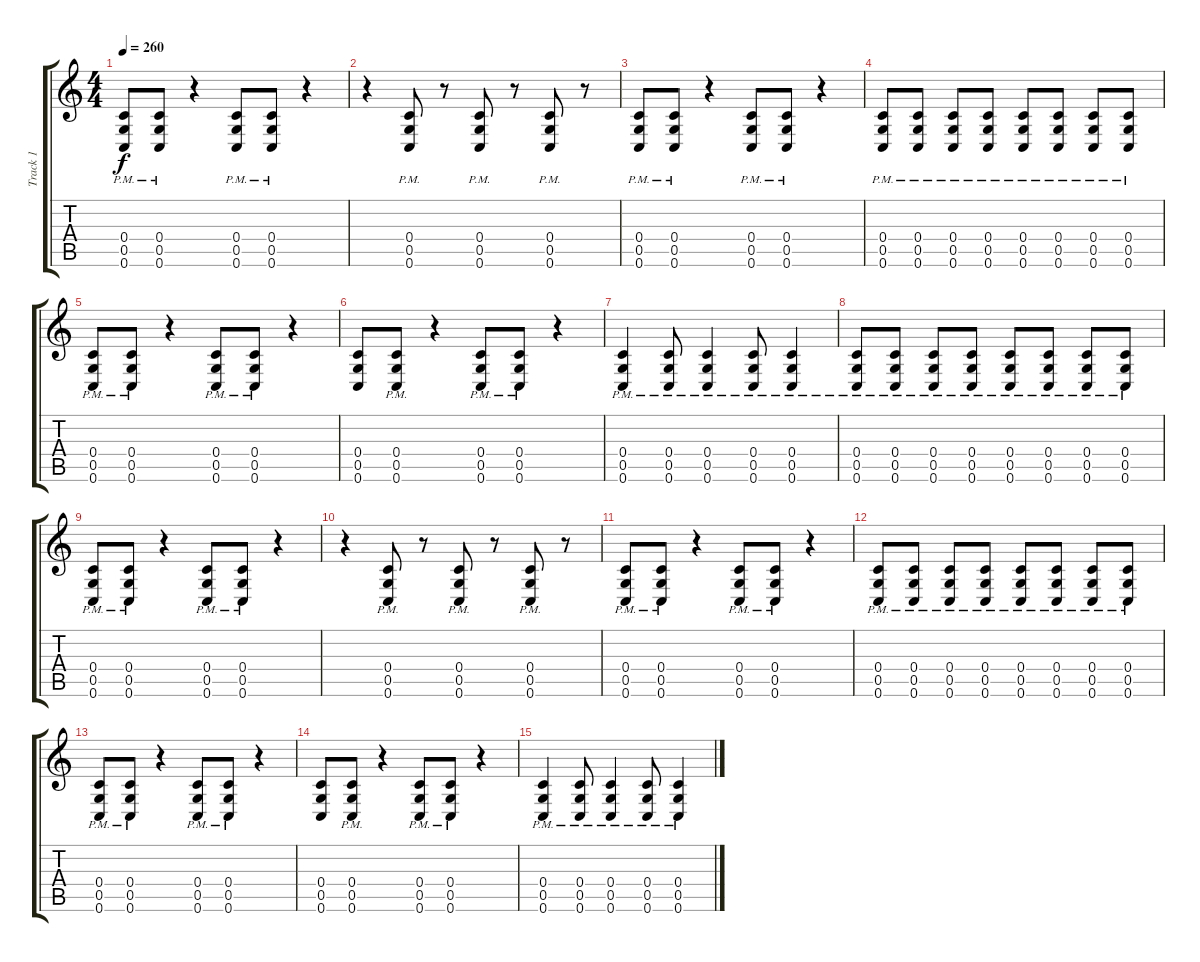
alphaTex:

\track ("Track 1" "Track 1") {instrument distortionguitar}
\staff {score tabs}
\tuning (D4 A3 F3 C3 G2 C2) {hide}
\ts (4 4)
\tempo 260
\clef g2
\ks c
(0.4{pm} 0.5{pm} 0.6{pm}).8{dy f} (0.4{pm} 0.5{pm} 0.6{pm}).8 r.4 (0.4{pm} 0.5{pm} 0.6{pm}).8 (0.4{pm} 0.5{pm} 0.6{pm}).8 r.4 |
r.4 (0.4{pm} 0.5{pm} 0.6{pm}).8 r.8 (0.4{pm} 0.5{pm} 0.6{pm}).8 r.8 (0.4{pm} 0.5{pm} 0.6{pm}).8 r.8 |
(0.4{pm} 0.5{pm} 0.6{pm}).8 (0.4{pm} 0.5{pm} 0.6{pm}).8 r.4 (0.4{pm} 0.5{pm} 0.6{pm}).8 (0.4{pm} 0.5{pm} 0.6{pm}).8 r.4 |
(0.4{pm} 0.5{pm} 0.6{pm}).8 (0.4{pm} 0.5{pm} 0.6{pm}).8 (0.4{pm} 0.5{pm} 0.6{pm}).8 (0.4{pm} 0.5{pm} 0.6{pm}).8 (0.4{pm} 0.5{pm} 0.6{pm}).8 (0.4{pm} 0.5{pm} 0.6{pm}).8 (0.4{pm} 0.5{pm} 0.6{pm}).8 (0.4{pm} 0.5{pm} 0.6{pm}).8 |
(0.4{pm} 0.5{pm} 0.6{pm}).8 (0.4{pm} 0.5{pm} 0.6{pm}).8 r.4 (0.4{pm} 0.5{pm} 0.6{pm}).8 (0.4{pm} 0.5{pm} 0.6{pm}).8 r.4 |
(0.4 0.5 0.6).8 (0.4{pm} 0.5{pm} 0.6{pm}).8 r.4 (0.4{pm} 0.5{pm} 0.6{pm}).8 (0.4{pm} 0.5{pm} 0.6{pm}).8 r.4 |
(0.4{pm} 0.5{pm} 0.6{pm}).4 (0.4{pm} 0.5{pm} 0.6{pm}).8 (0.4{pm} 0.5{pm} 0.6{pm}).4 (0.4{pm} 0.5{pm} 0.6{pm}).8 (0.4{pm} 0.5{pm} 0.6{pm}).4 |
(0.4{pm} 0.5{pm} 0.6{pm}).8 (0.4{pm} 0.5{pm} 0.6{pm}).8 (0.4{pm} 0.5{pm} 0.6{pm}).8 (0.4{pm} 0.5{pm} 0.6{pm}).8 (0.4{pm} 0.5{pm} 0.6{pm}).8 (0.4{pm} 0.5{pm} 0.6{pm}).8 (0.4{pm} 0.5{pm} 0.6{pm}).8 (0.4{pm} 0.5{pm} 0.6{pm}).8 |
(0.4{pm} 0.5{pm} 0.6{pm}).8 (0.4{pm} 0.5{pm} 0.6{pm}).8 r.4 (0.4{pm} 0.5{pm} 0.6{pm}).8 (0.4{pm} 0.5{pm} 0.6{pm}).8 r.4 |
r.4 (0.4{pm} 0.5{pm} 0.6{pm}).8 r.8 (0.4{pm} 0.5{pm} 0.6{pm}).8 r.8 (0.4{pm} 0.5{pm} 0.6{pm}).8 r.8 |
(0.4{pm} 0.5{pm} 0.6{pm}).8 (0.4{pm} 0.5{pm} 0.6{pm}).8 r.4 (0.4{pm} 0.5{pm} 0.6{pm}).8 (0.4{pm} 0.5{pm} 0.6{pm}).8 r.4 |
(0.4{pm} 0.5{pm} 0.6{pm}).8 (0.4{pm} 0.5{pm} 0.6{pm}).8 (0.4{pm} 0.5{pm} 0.6{pm}).8 (0.4{pm} 0.5{pm} 0.6{pm}).8 (0.4{pm} 0.5{pm} 0.6{pm}).8 (0.4{pm} 0.5{pm} 0.6{pm}).8 (0.4{pm} 0.5{pm} 0.6{pm}).8 (0.4{pm} 0.5{pm} 0.6{pm}).8 |
(0.4{pm} 0.5{pm} 0.6{pm}).8 (0.4{pm} 0.5{pm} 0.6{pm}).8 r.4 (0.4{pm} 0.5{pm} 0.6{pm}).8 (0.4{pm} 0.5{pm} 0.6{pm}).8 r.4 |
(0.4 0.5 0.6).8 (0.4{pm} 0.5{pm} 0.6{pm}).8 r.4 (0.4{pm} 0.5{pm} 0.6{pm}).8 (0.4{pm} 0.5{pm} 0.6{pm}).8 r.4 |
(0.4{pm} 0.5{pm} 0.6{pm}).4 (0.4{pm} 0.5{pm} 0.6{pm}).8 (0.4{pm} 0.5{pm} 0.6{pm}).4 (0.4{pm} 0.5{pm} 0.6{pm}).8 (0.4{pm} 0.5{pm} 0.6{pm}).4
